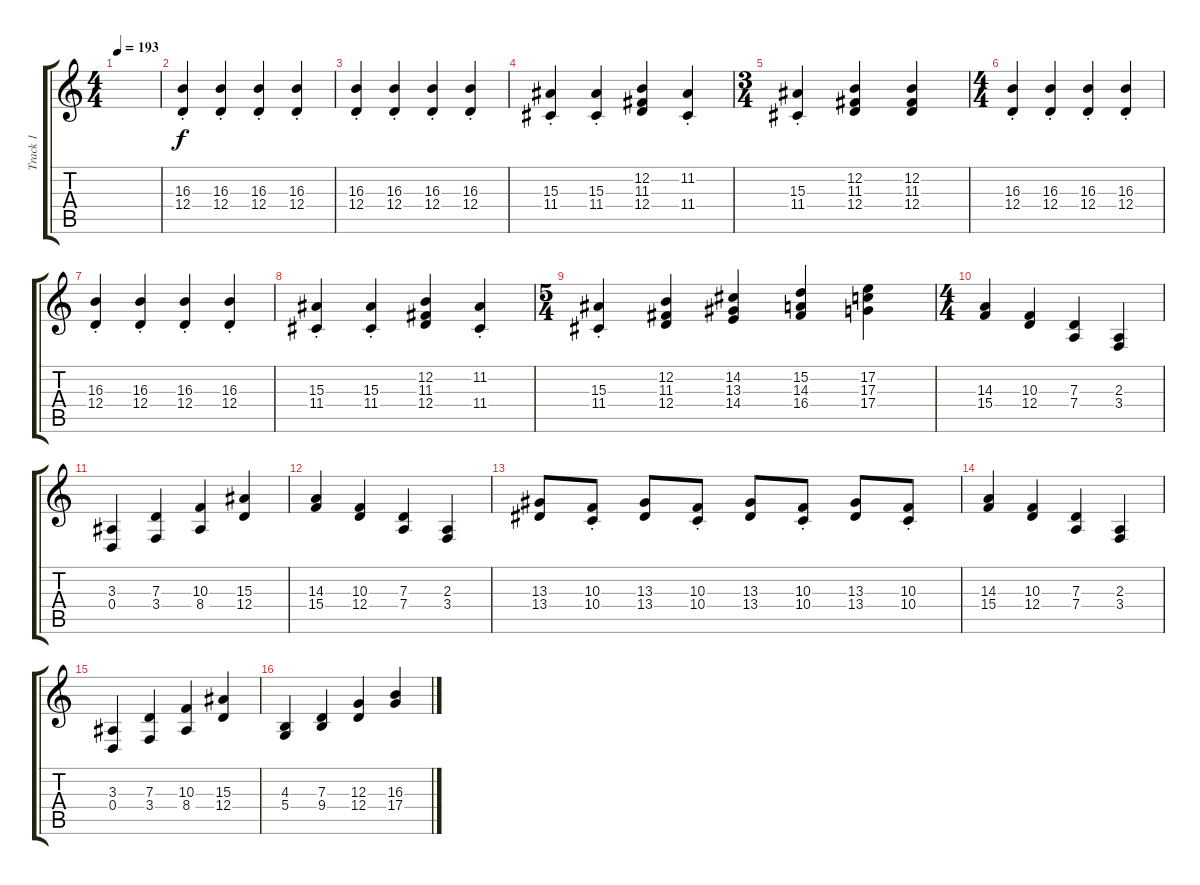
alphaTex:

\track ("Track 1" "Track 1") {instrument stringensemble1}
\staff {score tabs}
\tuning (E4 B3 G3 D3 A2 D2) {hide}
\ts (4 4)
\tempo 193
\clef g2
\ks c
|
(16.3{st} 12.4{st}).4{volume 13 balance 8} (16.3{st} 12.4{st}).4 (16.3{st} 12.4{st}).4 (16.3{st} 12.4{st}).4 |
(16.3{st} 12.4{st}).4 (16.3{st} 12.4{st}).4 (16.3{st} 12.4{st}).4 (16.3{st} 12.4{st}).4 |
(15.3{st} 11.4{st}).4 (15.3{st} 11.4{st}).4 (12.2 11.3 12.4).4 (11.2{st} 11.4{st}).4 |
\ts (3 4)
(15.3{st} 11.4{st}).4 (12.2 11.3 12.4).4 (12.2 11.3 12.4).4 |
\ts (4 4)
(16.3{st} 12.4{st}).4 (16.3{st} 12.4{st}).4 (16.3{st} 12.4{st}).4 (16.3{st} 12.4{st}).4 |
(16.3{st} 12.4{st}).4 (16.3{st} 12.4{st}).4 (16.3{st} 12.4{st}).4 (16.3{st} 12.4{st}).4 |
(15.3{st} 11.4{st}).4 (15.3{st} 11.4{st}).4 (12.2 11.3 12.4).4 (11.2{st} 11.4{st}).4 |
\ts (5 4)
(15.3{st} 11.4{st}).4 (12.2 11.3 12.4).4 (14.2 13.3 14.4).4 (15.2 14.3 16.4).4 (17.2 17.3 17.4).4 |
\ts (4 4)
(14.3 15.4).4{volume 16 balance 13} (10.3 12.4).4 (7.3 7.4).4 (2.3 3.4).4 |
(3.3 0.4).4 (7.3 3.4).4 (10.3 8.4).4 (15.3 12.4).4 |
(14.3 15.4).4 (10.3 12.4).4 (7.3 7.4).4 (2.3 3.4).4 |
(13.3 13.4).8{volume 7} (10.3{st} 10.4{st}).8{volume 16} (13.3 13.4).8 (10.3{st} 10.4{st}).8 (13.3 13.4).8 (10.3{st} 10.4{st}).8 (13.3 13.4).8 (10.3{st} 10.4{st}).8 |
(14.3 15.4).4 (10.3 12.4).4 (7.3 7.4).4 (2.3 3.4).4 |
(3.3 0.4).4 (7.3 3.4).4 (10.3 8.4).4 (15.3 12.4).4 |
(4.3 5.4).4 (7.3 9.4).4 (12.3 12.4).4 (16.3 17.4).4
